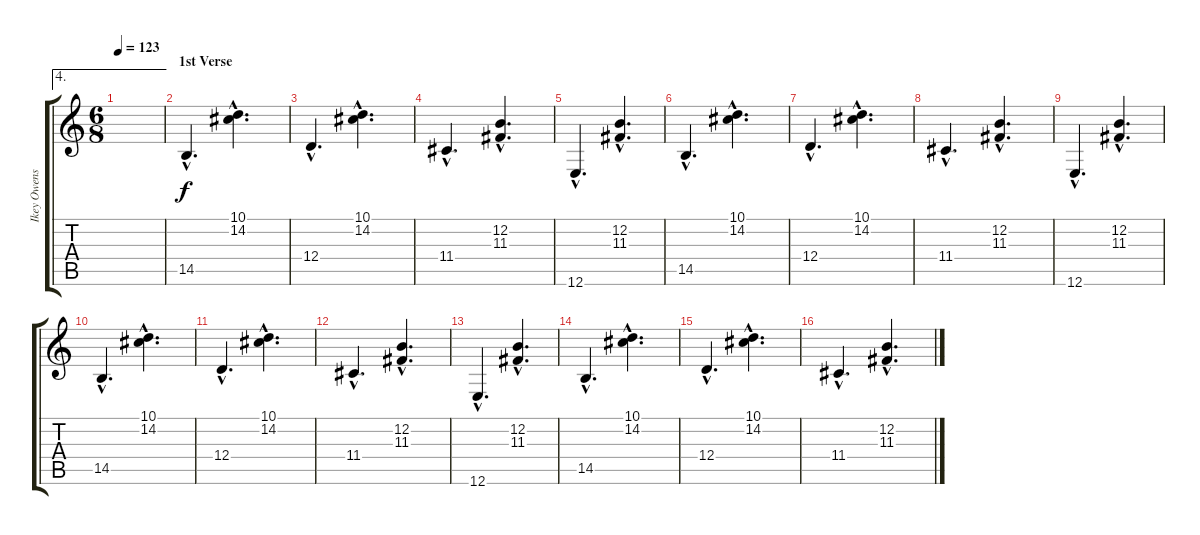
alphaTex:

\track ("Ikey Owens - Keys" "Ikey Owens") {instrument electricpiano1}
\staff {score tabs}
\tuning (E4 B3 G3 D3 A2 E2) {hide}
\ae 4
\ts (6 8)
\tempo 123
\clef g2
\ks c
|
\section ("" "1st Verse")
14.5{hac}.4{d} (10.1{hac} 14.2{hac}).4{d} |
12.4{hac}.4{d} (10.1{hac} 14.2{hac}).4{d} |
11.4{hac}.4{d} (12.2{hac} 11.3{hac}).4{d} |
12.6{hac}.4{d} (12.2{hac} 11.3{hac}).4{d} |
14.5{hac}.4{d} (10.1{hac} 14.2{hac}).4{d} |
12.4{hac}.4{d} (10.1{hac} 14.2{hac}).4{d} |
11.4{hac}.4{d} (12.2{hac} 11.3{hac}).4{d} |
12.6{hac}.4{d} (12.2{hac} 11.3{hac}).4{d} |
14.5{hac}.4{d} (10.1{hac} 14.2{hac}).4{d} |
12.4{hac}.4{d} (10.1{hac} 14.2{hac}).4{d} |
11.4{hac}.4{d} (12.2{hac} 11.3{hac}).4{d} |
12.6{hac}.4{d} (12.2{hac} 11.3{hac}).4{d} |
14.5{hac}.4{d} (10.1{hac} 14.2{hac}).4{d} |
12.4{hac}.4{d} (10.1{hac} 14.2{hac}).4{d} |
11.4{hac}.4{d} (12.2{hac} 11.3{hac}).4{d}
